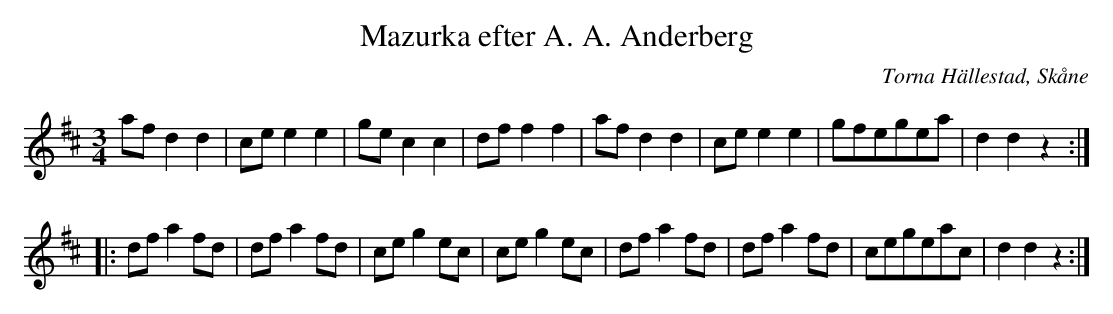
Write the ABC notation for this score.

X:1
T:Mazurka efter A. A. Anderberg
O:Torna Hällestad, Skåne
M:3/4
L:1/8
K:D
afd2d2 | cee2e2 | gec2c2 | dff2f2 | afd2d2 | cee2e2 | gfegea | d2d2z2 ::
dfa2fd | dfa2fd | ceg2ec | ceg2ec | dfa2fd | dfa2fd | cegeac | d2d2z2 :|
